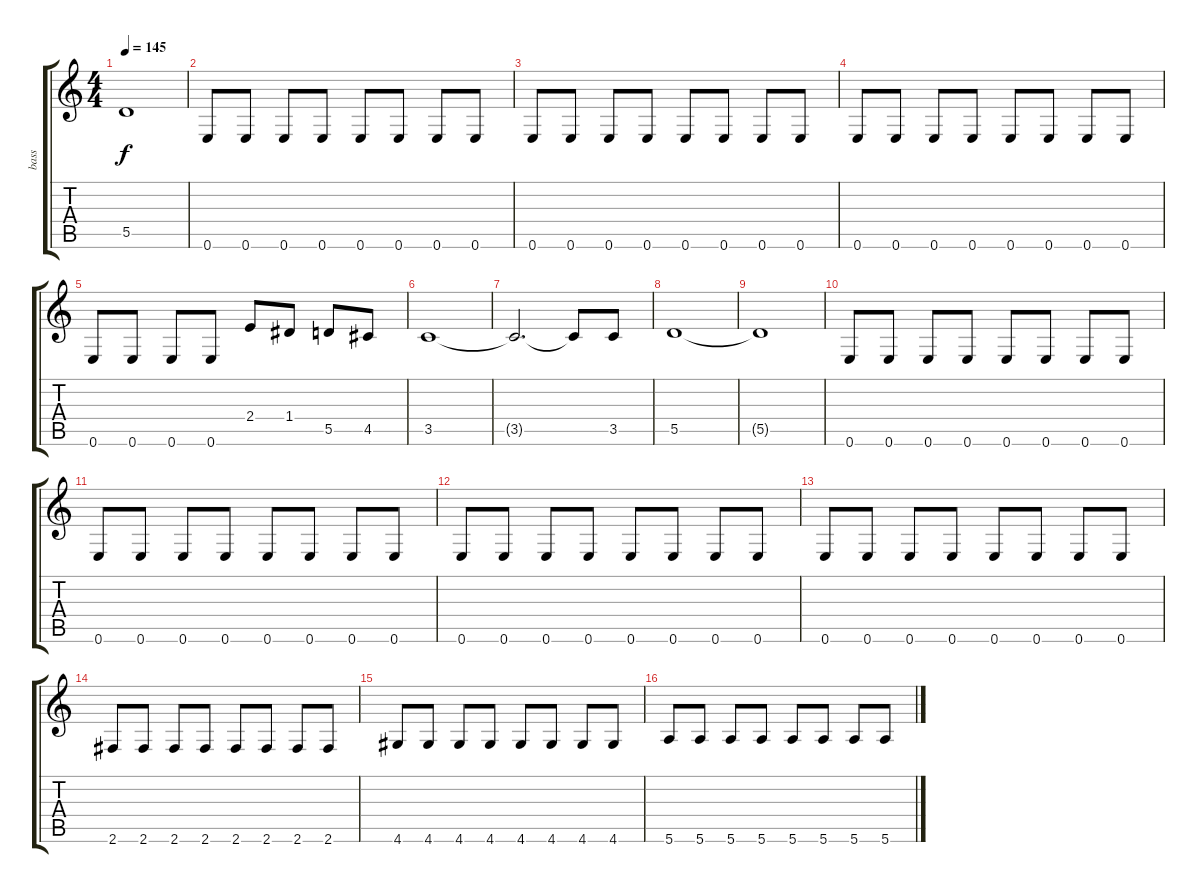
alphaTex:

\track ("bass" "bass") {instrument electricbassfinger}
\staff {score tabs}
\tuning (E4 B3 G3 D3 A2 E2) {hide}
\ts (4 4)
\tempo 145
\clef g2
\ks c
5.5{t}.1{dy f} |
0.6.8 0.6.8 0.6.8 0.6.8 0.6.8 0.6.8 0.6.8 0.6.8 |
0.6.8 0.6.8 0.6.8 0.6.8 0.6.8 0.6.8 0.6.8 0.6.8 |
0.6.8 0.6.8 0.6.8 0.6.8 0.6.8 0.6.8 0.6.8 0.6.8 |
0.6.8 0.6.8 0.6.8 0.6.8 2.4.8 1.4.8 5.5.8 4.5.8 |
3.5.1 |
3.5{t}.2{d} 3.5{t}.8 3.5.8 |
5.5.1 |
5.5{t}.1 |
0.6.8 0.6.8 0.6.8 0.6.8 0.6.8 0.6.8 0.6.8 0.6.8 |
0.6.8 0.6.8 0.6.8 0.6.8 0.6.8 0.6.8 0.6.8 0.6.8 |
0.6.8 0.6.8 0.6.8 0.6.8 0.6.8 0.6.8 0.6.8 0.6.8 |
0.6.8 0.6.8 0.6.8 0.6.8 0.6.8 0.6.8 0.6.8 0.6.8 |
2.6.8 2.6.8 2.6.8 2.6.8 2.6.8 2.6.8 2.6.8 2.6.8 |
4.6.8 4.6.8 4.6.8 4.6.8 4.6.8 4.6.8 4.6.8 4.6.8 |
5.6.8 5.6.8 5.6.8 5.6.8 5.6.8 5.6.8 5.6.8 5.6.8
